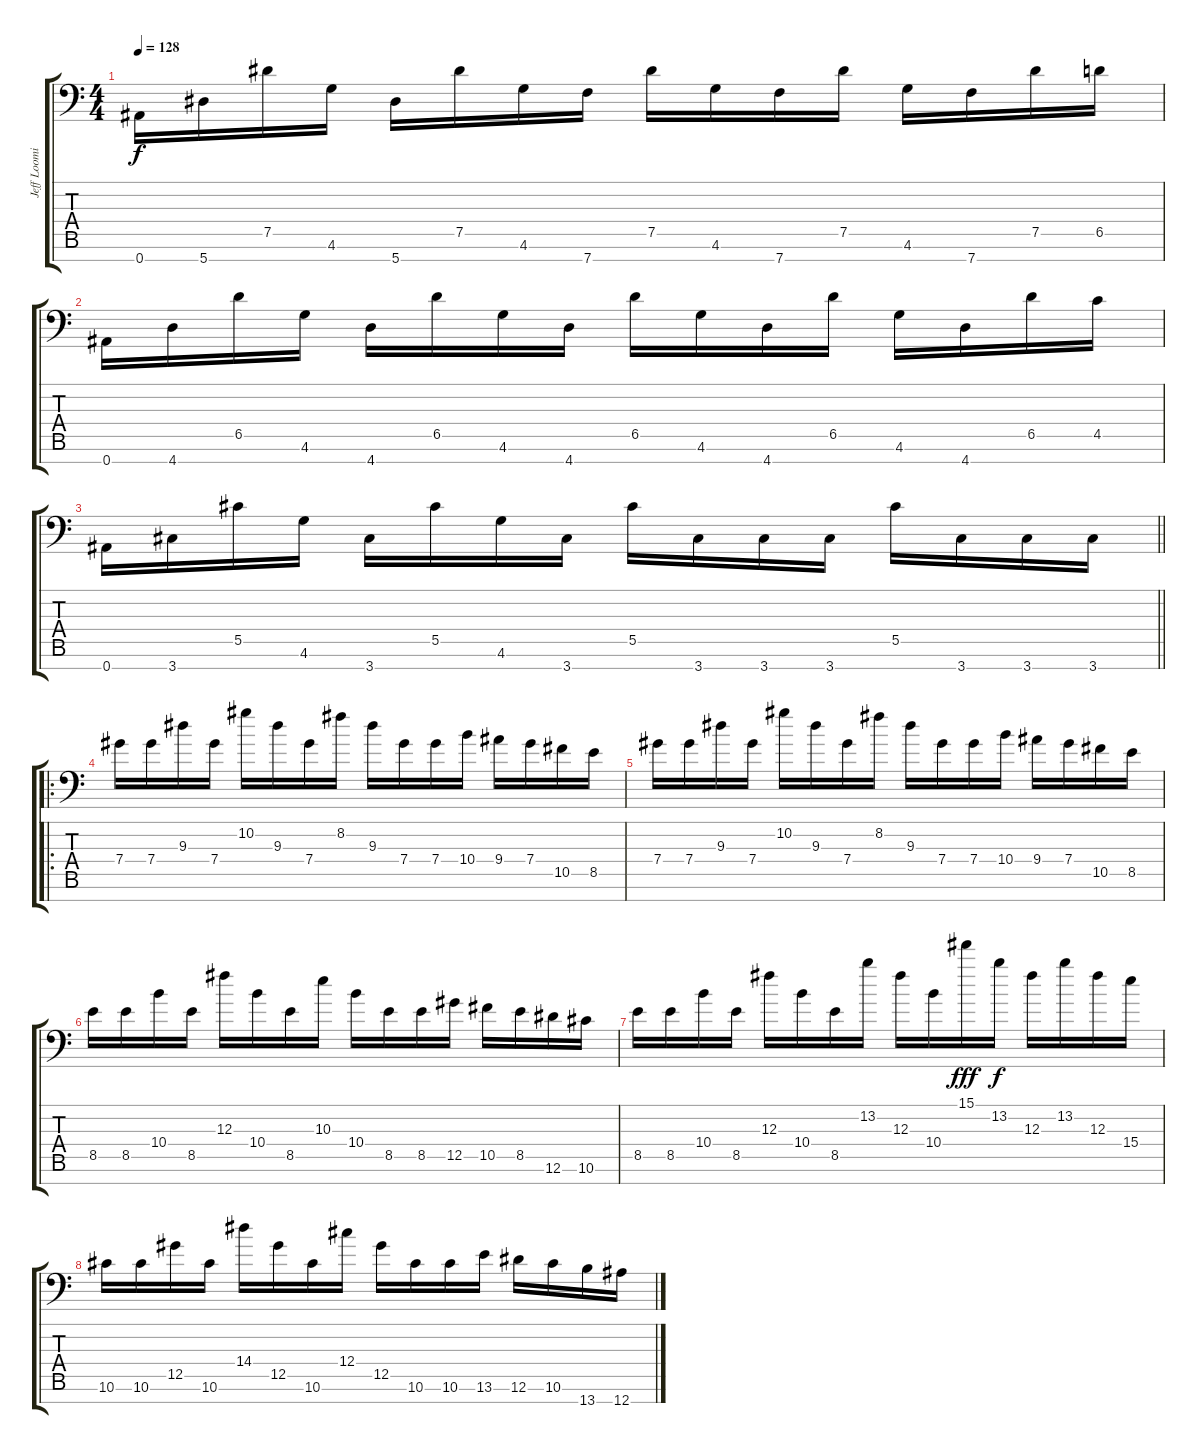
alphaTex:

\track ("Jeff Loomis Lead" "Jeff Loomi") {instrument distortionguitar}
\staff {score tabs}
\tuning (Eb4 Bb3 Gb3 Db3 Ab2 Eb2 Bb1) {hide}
\ts (4 4)
\tempo 128
\clef f4
\ks c
0.7.16{dy f} 5.7.16 7.5.16 4.6.16 5.7.16 7.5.16 4.6.16 7.7.16 7.5.16 4.6.16 7.7.16 7.5.16 4.6.16 7.7.16 7.5.16 6.5.16 |
0.7.16 4.7.16 6.5.16 4.6.16 4.7.16 6.5.16 4.6.16 4.7.16 6.5.16 4.6.16 4.7.16 6.5.16 4.6.16 4.7.16 6.5.16 4.5.16 |
\barLineRight lightlight
0.7.16 3.7.16 5.5.16 4.6.16 3.7.16 5.5.16 4.6.16 3.7.16 5.5.16 3.7.16 3.7.16 3.7.16 5.5.16 3.7.16 3.7.16 3.7.16 |
\ro
7.4.16 7.4.16 9.3.16 7.4.16 10.2.16 9.3.16 7.4.16 8.2.16 9.3.16 7.4.16 7.4.16 10.4.16 9.4.16 7.4.16 10.5.16 8.5.16 |
7.4.16 7.4.16 9.3.16 7.4.16 10.2.16 9.3.16 7.4.16 8.2.16 9.3.16 7.4.16 7.4.16 10.4.16 9.4.16 7.4.16 10.5.16 8.5.16 |
8.5.16 8.5.16 10.4.16 8.5.16 12.3.16 10.4.16 8.5.16 10.3.16 10.4.16 8.5.16 8.5.16 12.5.16 10.5.16 8.5.16 12.6.16 10.6.16 |
8.5.16 8.5.16 10.4.16 8.5.16 12.3.16 10.4.16 8.5.16 13.2.16 12.3.16 10.4.16 15.1.16{dy fff} 13.2.16{dy f} 12.3.16 13.2.16 12.3.16 15.4.16 |
10.6.16 10.6.16 12.5.16 10.6.16 14.4.16 12.5.16 10.6.16 12.4.16 12.5.16 10.6.16 10.6.16 13.6.16 12.6.16 10.6.16 13.7.16 12.7.16
